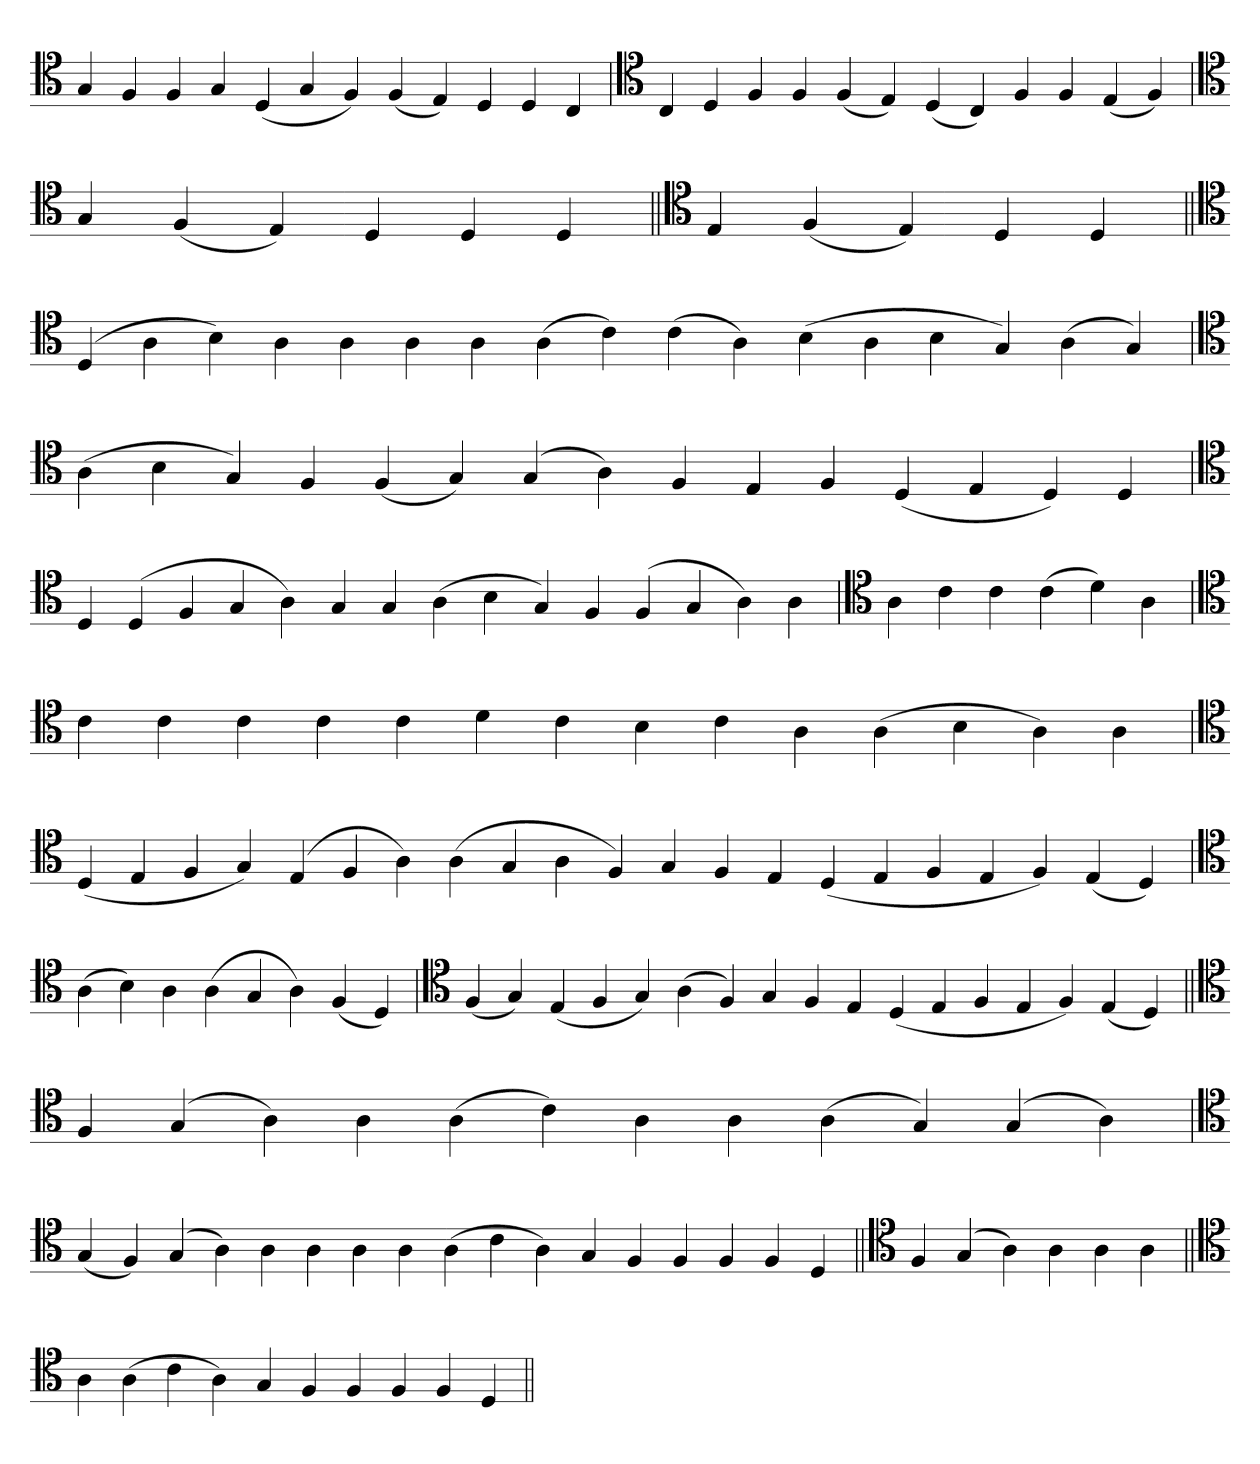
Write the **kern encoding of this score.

**kern
*part1
*staff1
*clefC4
=
4G
4F
4F
4G
(4D
4G
4F)
(4F
4E)
4D
4D
4C
=
*clefC4
4C
4D
4F
4F
(4F
4E)
(4D
4C)
4F
4F
(4E
4F)
=`
*clefC4
4G
(4F
4E)
4D
4D
4D
=||
*clefC4
4E
(4F
4E)
4D
4D
=||
*clefC4
(4D
4A
4B)
4A
4A
4A
4A
(4A
4c)
(4c
4A)
(4B
4A
4B
4G)
(4A
4G)
='
*clefC4
(4A
4B
4G)
4F
(4F
4G)
(4G
4A)
4F
4E
4F
(4D
4E
4D)
4D
=
*clefC4
4D
(4D
4F
4G
4A)
4G
4G
(4A
4B
4G)
4F
(4F
4G
4A)
4A
='
*clefC4
4A
4c
4c
(4c
4d)
4A
=`
*clefC4
4c
4c
4c
4c
4c
4d
4c
4B
4c
4A
(4A
4B
4A)
4A
='
*clefC4
(4D
4E
4F
4G)
(4E
4F
4A)
(4A
4G
4A
4F)
4G
4F
4E
(4D
4E
4F
4E
4F)
(4E
4D)
=
*clefC4
(4A
4B)
4A
(4A
4G
4A)
(4F
4D)
=`
*clefC4
(4F
4G)
(4E
4F
4G)
(4A
4F)
4G
4F
4E
(4D
4E
4F
4E
4F)
(4E
4D)
=||
*clefC4
4F
(4G
4A)
4A
(4A
4c)
4A
4A
(4A
4G)
(4G
4A)
=
*clefC4
(4G
4F)
(4G
4A)
4A
4A
4A
4A
(4A
4c
4A)
4G
4F
4F
4F
4F
4D
=||
*clefC4
4F
(4G
4A)
4A
4A
4A
=||
*clefC4
4A
(4A
4c
4A)
4G
4F
4F
4F
4F
4D
=||
*-
